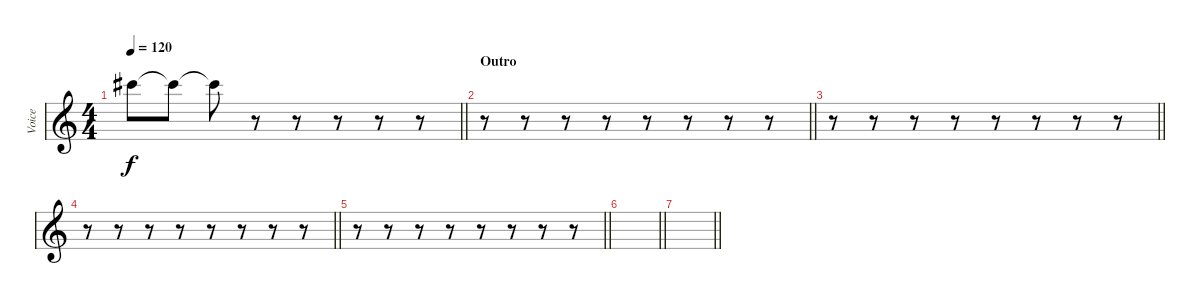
\track ("Voice" "Voice") {instrument overdrivenguitar}
\staff {score}
\tuning (E4 B3 G3 D3 A2 E2) {hide}
\ts (4 4)
\tempo 120
\clef g2
\barLineRight lightlight
\ks c
9.1{t}.8{dy f} 9.1{t}.8 9.1{t}.8 r.8 r.8 r.8 r.8 r.8 |
\section ("" "Outro")
\barLineRight lightlight
r.8 r.8 r.8 r.8 r.8 r.8 r.8 r.8 |
\barLineRight lightlight
r.8 r.8 r.8 r.8 r.8 r.8 r.8 r.8 |
\barLineRight lightlight
r.8 r.8 r.8 r.8 r.8 r.8 r.8 r.8 |
\barLineRight lightlight
r.8 r.8 r.8 r.8 r.8 r.8 r.8 r.8 |
\barLineRight lightlight
|
\barLineRight lightlight
